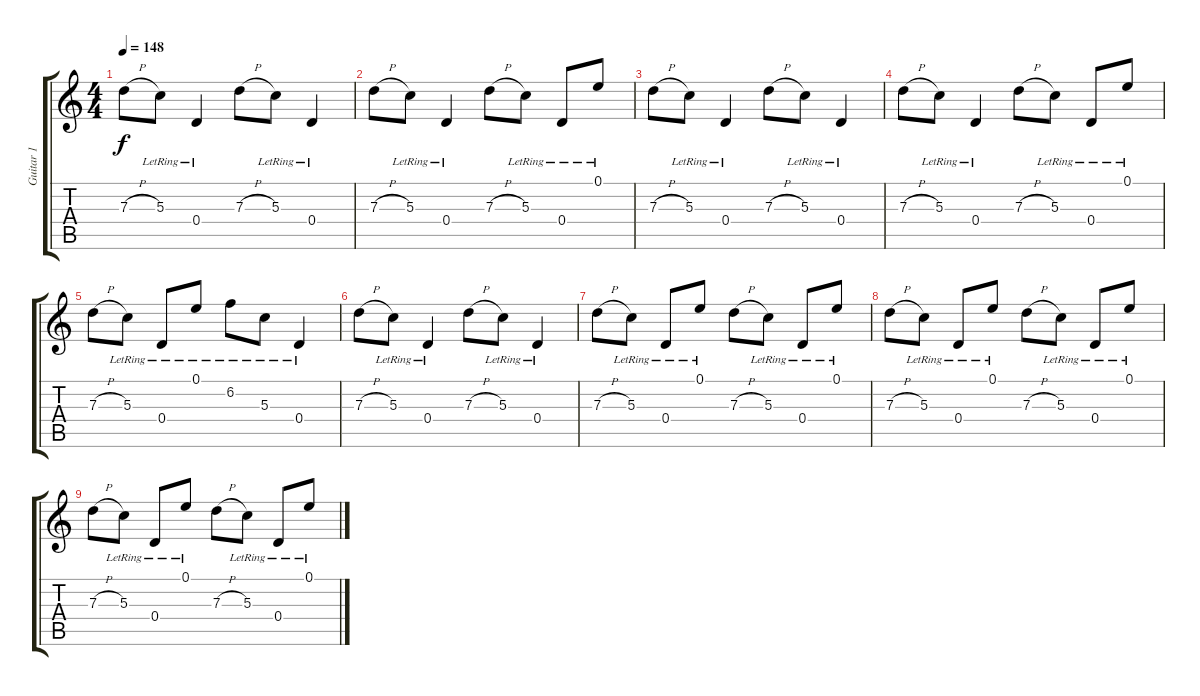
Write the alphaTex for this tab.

\track ("Guitar 1" "Guitar 1") {instrument electricguitarclean}
\staff {score tabs}
\tuning (E4 B3 G3 D3 A2 D2) {hide}
\ts (4 4)
\tempo 148
\clef g2
\ks c
7.3{h}.8{dy f} 5.3{lr}.8 0.4{lr}.4 7.3{h}.8 5.3{lr}.8 0.4{lr}.4 |
7.3{h}.8 5.3{lr}.8 0.4{lr}.4 7.3{h}.8 5.3{lr}.8 0.4{lr}.8 0.1{lr}.8 |
7.3{h}.8 5.3{lr}.8 0.4{lr}.4 7.3{h}.8 5.3{lr}.8 0.4{lr}.4 |
7.3{h}.8 5.3{lr}.8 0.4{lr}.4 7.3{h}.8 5.3{lr}.8 0.4{lr}.8 0.1{lr}.8 |
7.3{h}.8 5.3{lr}.8 0.4{lr}.8 0.1{lr}.8 6.2{lr}.8 5.3{lr}.8 0.4{lr}.4 |
7.3{h}.8 5.3{lr}.8 0.4{lr}.4 7.3{h}.8 5.3{lr}.8 0.4{lr}.4 |
7.3{h}.8{volume 2} 5.3{lr}.8 0.4{lr}.8 0.1{lr}.8 7.3{h}.8 5.3{lr}.8 0.4{lr}.8 0.1{lr}.8 |
7.3{h}.8 5.3{lr}.8 0.4{lr}.8 0.1{lr}.8 7.3{h}.8 5.3{lr}.8 0.4{lr}.8 0.1{lr}.8 |
7.3{h}.8 5.3{lr}.8 0.4{lr}.8 0.1{lr}.8 7.3{h}.8 5.3{lr}.8 0.4{lr}.8 0.1{lr}.8
